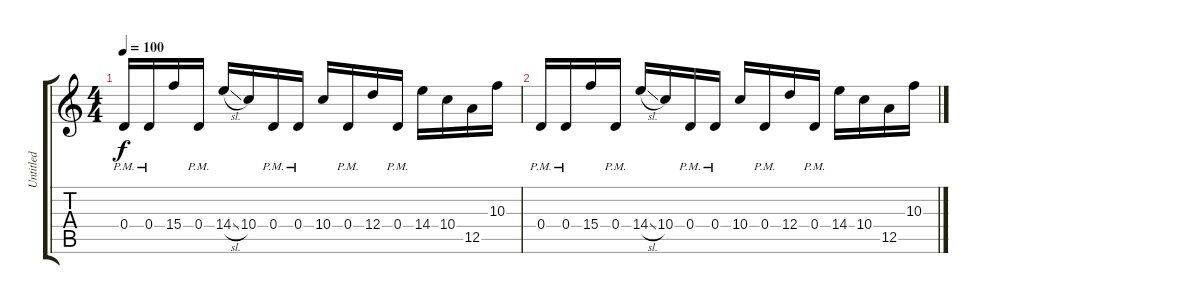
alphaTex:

\track ("Untitled" "Untitled") {instrument overdrivenguitar}
\staff {score tabs}
\tuning (E4 B3 G3 D3 A2 E2) {hide}
\ts (4 4)
\tempo 100
\clef g2
\ks c
0.4{pm}.16{dy f} 0.4{pm}.16 15.4.16 0.4{pm}.16 14.4{sl}.16 10.4.16 0.4{pm}.16 0.4{pm}.16 10.4.16 0.4{pm}.16 12.4.16 0.4{pm}.16 14.4.16 10.4.16 12.5.16 10.3.16 |
0.4{pm}.16 0.4{pm}.16 15.4.16 0.4{pm}.16 14.4{sl}.16 10.4.16 0.4{pm}.16 0.4{pm}.16 10.4.16 0.4{pm}.16 12.4.16 0.4{pm}.16 14.4.16 10.4.16 12.5.16 10.3.16
